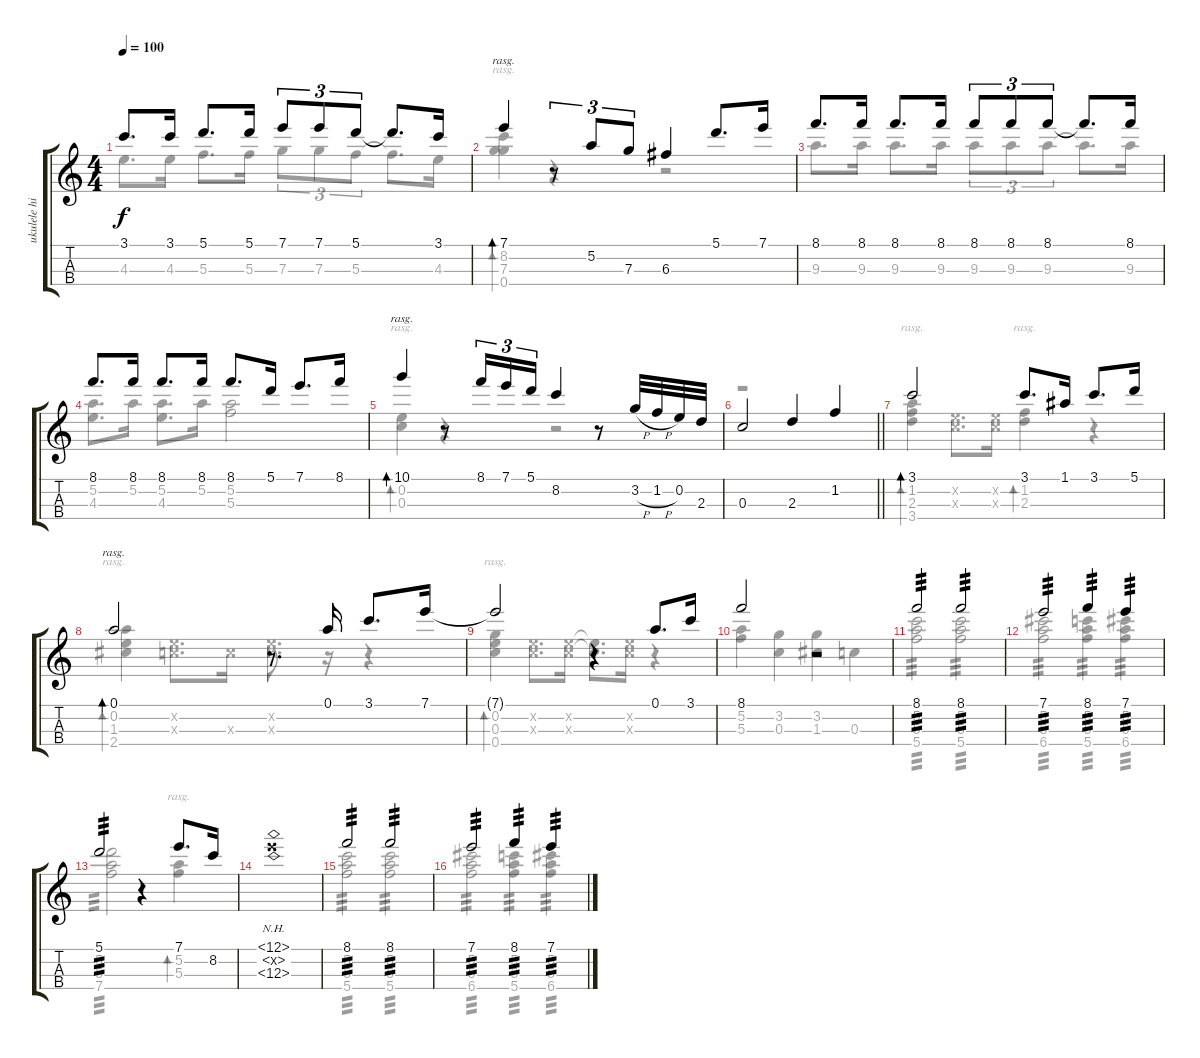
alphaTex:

\track ("ukulele higt G" "ukulele hi") {instrument acousticguitarnylon}
\staff {score tabs}
\tuning (A4 E4 C4 G4) {hide}
\voice
\ts (4 4)
\tempo 100
\clef g2
\ks c
3.1.8{d dy f} 3.1.16 5.1.8{d} 5.1.16 7.1.8{tu (3 2)} 7.1.8{tu (3 2)} 5.1.8{tu (3 2)} 5.1{t}.8{d} 3.1.16 |
7.1.4{bd 120 rasg ii} r.8{tu (3 2)} 5.2.8{tu (3 2)} 7.3.8{tu (3 2)} 6.3.4 5.1.8{d} 7.1.16 |
8.1.8{d} 8.1.16 8.1.8{d} 8.1.16 8.1.8{tu (3 2)} 8.1.8{tu (3 2)} 8.1.8{tu (3 2)} 8.1{t}.8{d} 8.1.16 |
8.1.8{d} 8.1.16 8.1.8{d} 8.1.16 8.1.8{d} 5.1.16 7.1.8{d} 8.1.16 |
10.1.4{bd 120 rasg ii} r.8 8.1.16{tu (3 2)} 7.1.16{tu (3 2)} 5.1.16{tu (3 2)} 8.2.4 r.8 3.2{h}.32 1.2{h}.32 0.2.32 2.3.32 |
\barLineRight lightlight
0.3.2 2.3.4 1.2.4 |
3.1.2{bd 60} 3.1.8{d} 1.1.16 3.1.8{d} 5.1.16 |
0.1.2{bd 120 rasg ii} r.8{d} 0.1.16 3.1.8{d} 7.1.16 |
7.1{t}.2 r.4 0.1.8{d} 3.1.16 |
8.1.2 r.2 |
8.1.2{tp 3} 8.1.2{tp 3} |
7.1.2{tp 3} 8.1.4{tp 3} 7.1.4{tp 3} |
5.1.2{tp 3} r.4 7.1.8{d} 8.2.16 |
(12.1{nh} 12.2{nh x} 12.3{nh}).1 |
8.1.2{tp 3} 8.1.2{tp 3} |
7.1.2{tp 3} 8.1.4{tp 3} 7.1.4{tp 3}
\voice
\clef g2
\ottava regular
\simile none
\ks c
4.3.8{d dy f} 4.3.16 5.3.8{d} 5.3.16 7.3.8{tu (3 2)} 7.3.8{tu (3 2)} 5.3.8{tu (3 2)} 5.3{t}.8{d} 4.3.16 |
(8.2 7.3 0.4).4{bd 480 rasg ii} r.4 r.2 |
9.3.8{d} 9.3.16 9.3.8{d} 9.3.16 9.3.8{tu (3 2)} 9.3.8{tu (3 2)} 9.3.8{tu (3 2)} 9.3{t}.8{d} 9.3.16 |
(5.2 4.3).8{d} 5.2.16 (5.2 4.3).8{d} 5.2.16 (5.2 5.3).2 |
(0.2 0.3).4{bd 240 rasg ii} r.4 r.2 |
\barLineRight lightlight
r.1 |
(1.2 2.3 3.4).4{bd 240 rasg ii} (0.2{x} 0.3{x}).8{d} (0.2{x} 0.3{x}).16 (1.2 2.3).4{bd 240 rasg ii} r.4 |
(0.2 1.3 2.4).4{bd 240 rasg ii} (0.2{x} 0.3{x}).8{d} 0.3{x}.16 (0.2{x} 0.3{x}).8{d} r.16 r.4 |
(0.2 0.3 0.4).4{bd 240 rasg ii} (0.2{x} 0.3{x}).8{d} (0.2{x} 0.3{x}).16 (0.2{t} 0.3{t}).8{d} (0.2{x} 0.3{x}).16 r.4 |
(5.2 5.3).4 (3.2 0.3).4 (3.2 1.3).4 0.3.4 |
(5.2 5.3 5.4).2{tp 3} (5.2 5.3 5.4).2{tp 3} |
(5.2 5.3 6.4).2{tp 3} (5.2 5.3 5.4).4{tp 3} (5.2 5.3 6.4).4{tp 3} |
(5.2 5.3 7.4).2{tp 3} r.4 (5.2 5.3).4{bd 240 rasg ii} |
|
(5.2 5.3 5.4).2{tp 3} (5.2 5.3 5.4).2{tp 3} |
(5.2 5.3 6.4).2{tp 3} (5.2 5.3 5.4).4{tp 3} (5.2 5.3 6.4).4{tp 3}
